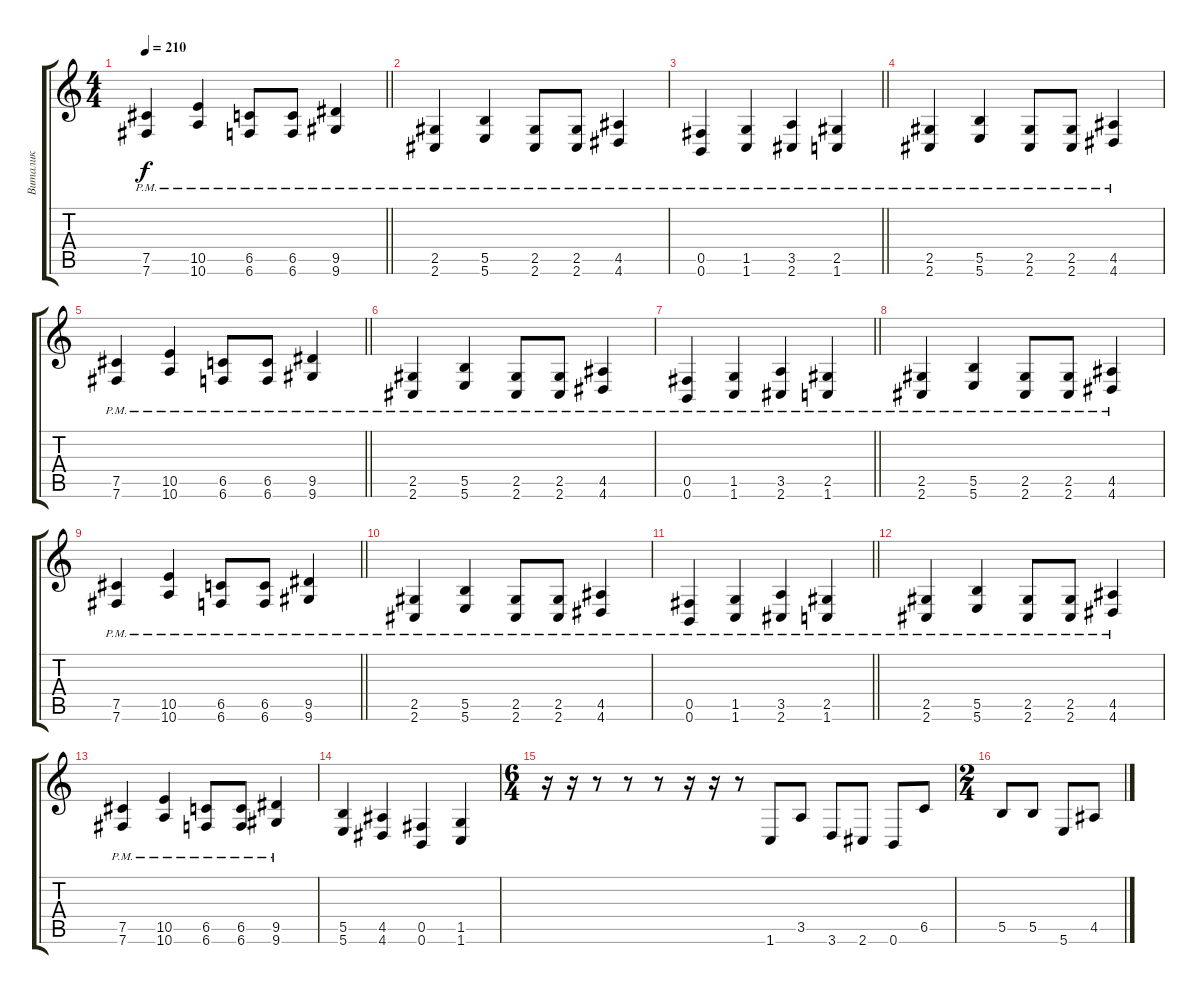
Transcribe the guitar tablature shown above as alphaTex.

\track ("Виталик" "Виталик") {instrument distortionguitar}
\staff {score tabs}
\tuning (Db4 Ab3 E3 B2 Gb2 B1) {hide}
\ts (4 4)
\tempo 210
\clef g2
\barLineRight lightlight
\ks c
(7.5{pm} 7.6{pm}).4{dy f} (10.5{pm} 10.6{pm}).4 (6.5{pm} 6.6{pm}).8 (6.5{pm} 6.6{pm}).8 (9.5{pm} 9.6{pm}).4 |
(2.5{pm} 2.6{pm}).4 (5.5{pm} 5.6{pm}).4 (2.5{pm} 2.6{pm}).8 (2.5{pm} 2.6{pm}).8 (4.5{pm} 4.6{pm}).4 |
\barLineRight lightlight
(0.5{pm} 0.6{pm}).4 (1.5{pm} 1.6{pm}).4 (3.5{pm} 2.6{pm}).4 (2.5{pm} 1.6{pm}).4 |
(2.5{pm} 2.6{pm}).4 (5.5{pm} 5.6{pm}).4 (2.5{pm} 2.6{pm}).8 (2.5{pm} 2.6{pm}).8 (4.5{pm} 4.6{pm}).4 |
\barLineRight lightlight
(7.5{pm} 7.6{pm}).4 (10.5{pm} 10.6{pm}).4 (6.5{pm} 6.6{pm}).8 (6.5{pm} 6.6{pm}).8 (9.5{pm} 9.6{pm}).4 |
(2.5{pm} 2.6{pm}).4 (5.5{pm} 5.6{pm}).4 (2.5{pm} 2.6{pm}).8 (2.5{pm} 2.6{pm}).8 (4.5{pm} 4.6{pm}).4 |
\barLineRight lightlight
(0.5{pm} 0.6{pm}).4 (1.5{pm} 1.6{pm}).4 (3.5{pm} 2.6{pm}).4 (2.5{pm} 1.6{pm}).4 |
(2.5{pm} 2.6{pm}).4 (5.5{pm} 5.6{pm}).4 (2.5{pm} 2.6{pm}).8 (2.5{pm} 2.6{pm}).8 (4.5{pm} 4.6{pm}).4 |
\barLineRight lightlight
(7.5{pm} 7.6{pm}).4 (10.5{pm} 10.6{pm}).4 (6.5{pm} 6.6{pm}).8 (6.5{pm} 6.6{pm}).8 (9.5{pm} 9.6{pm}).4 |
(2.5{pm} 2.6{pm}).4 (5.5{pm} 5.6{pm}).4 (2.5{pm} 2.6{pm}).8 (2.5{pm} 2.6{pm}).8 (4.5{pm} 4.6{pm}).4 |
\barLineRight lightlight
(0.5{pm} 0.6{pm}).4 (1.5{pm} 1.6{pm}).4 (3.5{pm} 2.6{pm}).4 (2.5{pm} 1.6{pm}).4 |
(2.5{pm} 2.6{pm}).4 (5.5{pm} 5.6{pm}).4 (2.5{pm} 2.6{pm}).8 (2.5{pm} 2.6{pm}).8 (4.5{pm} 4.6{pm}).4 |
(7.5{pm} 7.6{pm}).4 (10.5{pm} 10.6{pm}).4 (6.5{pm} 6.6{pm}).8 (6.5{pm} 6.6{pm}).8 (9.5{pm} 9.6{pm}).4 |
(5.5 5.6).4 (4.5 4.6).4 (0.5 0.6).4 (1.5 1.6).4 |
\ts (6 4)
r.16 r.16 r.8 r.8 r.8 r.16 r.16 r.8 1.6.8 3.5.8 3.6.8 2.6.8 0.6.8 6.5.8 |
\ts (2 4)
5.5.8 5.5.8 5.6.8 4.5.8
